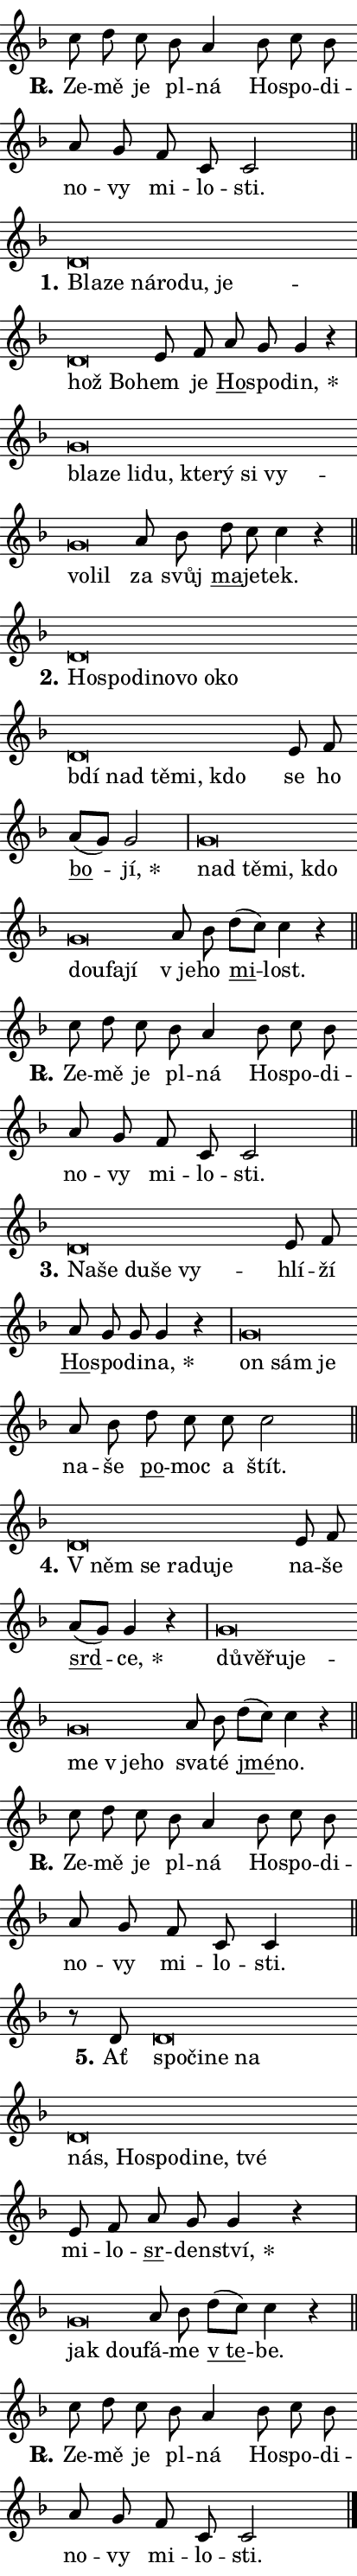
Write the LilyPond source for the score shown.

\version "2.22.1"
\header { tagline = "" }
\paper {
  indent = 0\cm
  top-margin = 0\cm
  right-margin = 0\cm
  bottom-margin = 0\cm
  left-margin = 0\cm
  paper-width = 7\cm
  page-breaking = #ly:one-page-breaking
  system-system-spacing.basic-distance = #11
  score-system-spacing.basic-distance = #11
  ragged-last = ##f
}


%% Author: Thomas Morley
%% https://lists.gnu.org/archive/html/lilypond-user/2020-05/msg00002.html
#(define (line-position grob)
"Returns position of @var[grob} in current system:
   @code{'start}, if at first time-step
   @code{'end}, if at last time-step
   @code{'middle} otherwise
"
  (let* ((col (ly:item-get-column grob))
         (ln (ly:grob-object col 'left-neighbor))
         (rn (ly:grob-object col 'right-neighbor))
         (col-to-check-left (if (ly:grob? ln) ln col))
         (col-to-check-right (if (ly:grob? rn) rn col))
         (break-dir-left
           (and
             (ly:grob-property col-to-check-left 'non-musical #f)
             (ly:item-break-dir col-to-check-left)))
         (break-dir-right
           (and
             (ly:grob-property col-to-check-right 'non-musical #f)
             (ly:item-break-dir col-to-check-right))))
        (cond ((eqv? 1 break-dir-left) 'start)
              ((eqv? -1 break-dir-right) 'end)
              (else 'middle))))

#(define (tranparent-at-line-position vctor)
  (lambda (grob)
  "Relying on @code{line-position} select the relevant enry from @var{vctor}.
Used to determine transparency,"
    (case (line-position grob)
      ((end) (not (vector-ref vctor 0)))
      ((middle) (not (vector-ref vctor 1)))
      ((start) (not (vector-ref vctor 2))))))

noteHeadBreakVisibility =
#(define-music-function (break-visibility)(vector?)
"Makes @code{NoteHead}s transparent relying on @var{break-visibility}"
#{
  \override NoteHead.transparent =
    #(tranparent-at-line-position break-visibility)
#})

#(define delete-ledgers-for-transparent-note-heads
  (lambda (grob)
    "Reads whether a @code{NoteHead} is transparent.
If so this @code{NoteHead} is removed from @code{'note-heads} from
@var{grob}, which is supposed to be @code{LedgerLineSpanner}.
As a result ledgers are not printed for this @code{NoteHead}"
    (let* ((nhds-array (ly:grob-object grob 'note-heads))
           (nhds-list
             (if (ly:grob-array? nhds-array)
                 (ly:grob-array->list nhds-array)
                 '()))
           ;; Relies on the transparent-property being done before
           ;; Staff.LedgerLineSpanner.after-line-breaking is executed.
           ;; This is fragile ...
           (to-keep
             (remove
               (lambda (nhd)
                 (ly:grob-property nhd 'transparent #f))
               nhds-list)))
      ;; TODO find a better method to iterate over grob-arrays, similiar
      ;; to filter/remove etc for lists
      ;; For now rebuilt from scratch
      (set! (ly:grob-object grob 'note-heads)  '())
      (for-each
        (lambda (nhd)
          (ly:pointer-group-interface::add-grob grob 'note-heads nhd))
        to-keep))))

hideNotes = {
  \noteHeadBreakVisibility #begin-of-line-visible
}
unHideNotes = {
  \noteHeadBreakVisibility #all-visible
}

% work-around for resetting accidentals
% https://lilypond.org/doc/v2.23/Documentation/notation/displaying-rhythms#unmetered-music
cadenzaMeasure = {
  \cadenzaOff
  \partial 1024 s1024
  \cadenzaOn
}

#(define-markup-command (accent layout props text) (markup?)
  "Underline accented syllable"
  (interpret-markup layout props
    #{\markup \override #'(offset . 4.3) \underline { #text }#}))

responsum = \markup \concat {
  "R" \hspace #-1.05 \path #0.1 #'((moveto 0 0.07) (lineto 0.9 0.8)) \hspace #0.05 "."
}

\layout {
    \context {
        \Staff
        \remove "Time_signature_engraver"
        \override LedgerLineSpanner.after-line-breaking = #delete-ledgers-for-transparent-note-heads
    }
    \context {
        \Voice {
            \override NoteHead.output-attributes = #'((class . "notehead"))
            \override Hairpin.height = #0.55
        }
    }
    \context {
        \Lyrics {
            \override StanzaNumber.output-attributes = #'((class . "stanzanumber"))
            \override LyricSpace.minimum-distance = #0.9
            \override LyricText.font-name = #"TeX Gyre Schola"
            \override LyricText.font-size = 1
            \override StanzaNumber.font-name = #"TeX Gyre Schola Bold"
            \override StanzaNumber.font-size = 1
        }
    }
}

% magnetic-lyrics.ily
%
%   written by
%     Jean Abou Samra <jean@abou-samra.fr>
%     Werner Lemberg <wl@gnu.org>
%
%   adapted by
%     Jiri Hon <jiri.hon@gmail.com>
%
% Version 2022-Apr-15

% https://www.mail-archive.com/lilypond-user@gnu.org/msg149350.html

#(define (Left_hyphen_pointer_engraver context)
   "Collect syllable-hyphen-syllable occurrences in lyrics and store
them in properties.  This engraver only looks to the left.  For
example, if the lyrics input is @code{foo -- bar}, it does the
following.

@itemize @bullet
@item
Set the @code{text} property of the @code{LyricHyphen} grob between
@q{foo} and @q{bar} to @code{foo}.

@item
Set the @code{left-hyphen} property of the @code{LyricText} grob with
text @q{foo} to the @code{LyricHyphen} grob between @q{foo} and
@q{bar}.
@end itemize

Use this auxiliary engraver in combination with the
@code{lyric-@/text::@/apply-@/magnetic-@/offset!} hook."
   (let ((hyphen #f)
         (text #f))
     (make-engraver
      (acknowledgers
       ((lyric-syllable-interface engraver grob source-engraver)
        (set! text grob)))
      (end-acknowledgers
       ((lyric-hyphen-interface engraver grob source-engraver)
        ;(when (not (grob::has-interface grob 'lyric-space-interface))
          (set! hyphen grob)));)
      ((stop-translation-timestep engraver)
       (when (and text hyphen)
         (ly:grob-set-object! text 'left-hyphen hyphen))
       (set! text #f)
       (set! hyphen #f)))))

#(define (lyric-text::apply-magnetic-offset! grob)
   "If the space between two syllables is less than the value in
property @code{LyricText@/.details@/.squash-threshold}, move the right
syllable to the left so that it gets concatenated with the left
syllable.

Use this function as a hook for
@code{LyricText@/.after-@/line-@/breaking} if the
@code{Left_@/hyphen_@/pointer_@/engraver} is active."
   (let ((hyphen (ly:grob-object grob 'left-hyphen #f)))
     (when hyphen
       (let ((left-text (ly:spanner-bound hyphen LEFT)))
         (when (grob::has-interface left-text 'lyric-syllable-interface)
           (let* ((common (ly:grob-common-refpoint grob left-text X))
                  (this-x-ext (ly:grob-extent grob common X))
                  (left-x-ext
                   (begin
                     ;; Trigger magnetism for left-text.
                     (ly:grob-property left-text 'after-line-breaking)
                     (ly:grob-extent left-text common X)))
                  ;; `delta` is the gap width between two syllables.
                  (delta (- (interval-start this-x-ext)
                            (interval-end left-x-ext)))
                  (details (ly:grob-property grob 'details))
                  (threshold (assoc-get 'squash-threshold details 0.2)))
             (when (< delta threshold)
               (let* (;; We have to manipulate the input text so that
                      ;; ligatures crossing syllable boundaries are not
                      ;; disabled.  For languages based on the Latin
                      ;; script this is essentially a beautification.
                      ;; However, for non-Western scripts it can be a
                      ;; necessity.
                      (lt (ly:grob-property left-text 'text))
                      (rt (ly:grob-property grob 'text))
                      (is-space (grob::has-interface hyphen 'lyric-space-interface))
                      (space (if is-space " " ""))
                      (space-markup (grob-interpret-markup grob " "))
                      (space-size (interval-length (ly:stencil-extent space-markup X)))
                      (extra-delta (if is-space space-size 0))
                      ;; Append new syllable.
                      (ltrt-space (if (and (string? lt) (string? rt))
                                (string-append lt space rt)
                                (make-concat-markup (list lt space rt))))
                      ;; Right-align `ltrt` to the right side.
                      (ltrt-space-markup (grob-interpret-markup
                               grob
                               (make-translate-markup
                                (cons (interval-length this-x-ext) 0)
                                (make-right-align-markup ltrt-space)))))
                 (begin
                   ;; Don't print `left-text`.
                   (ly:grob-set-property! left-text 'stencil #f)
                   ;; Set text and stencil (which holds all collected
                   ;; syllables so far) and shift it to the left.
                   (ly:grob-set-property! grob 'text ltrt-space)
                   (ly:grob-set-property! grob 'stencil ltrt-space-markup)
                   (ly:grob-translate-axis! grob (- (- delta extra-delta)) X))))))))))


#(define (lyric-hyphen::displace-bounds-first grob)
   ;; Make very sure this callback isn't triggered too early.
   (let ((left (ly:spanner-bound grob LEFT))
         (right (ly:spanner-bound grob RIGHT)))
     (ly:grob-property left 'after-line-breaking)
     (ly:grob-property right 'after-line-breaking)
     (ly:lyric-hyphen::print grob)))

squashThreshold = #0.4

\layout {
  \context {
    \Lyrics
    \consists #Left_hyphen_pointer_engraver
    \override LyricText.after-line-breaking =
      #lyric-text::apply-magnetic-offset!
    \override LyricHyphen.stencil = #lyric-hyphen::displace-bounds-first
    \override LyricText.details.squash-threshold = \squashThreshold
    \override LyricHyphen.minimum-distance = 0
    \override LyricHyphen.minimum-length = \squashThreshold
  }
}

squash = \override LyricText.details.squash-threshold = 9999
unSquash = \override LyricText.details.squash-threshold = \squashThreshold

left = \override LyricText.self-alignment-X = #LEFT
unLeft = \revert LyricText.self-alignment-X

starOffset = #(lambda (grob) 
                (let ((x_offset (ly:self-alignment-interface::aligned-on-x-parent grob)))
                  (if (= x_offset 0) 0 (+ x_offset 1.2))))

star = #(define-music-function (syllable)(string?)
"Append star separator at the end of a syllable"
#{
  \once \override LyricText.X-offset = #starOffset
  \lyricmode { \markup {
    #syllable
    \override #'((font-name . "TeX Gyre Schola Bold")) \hspace #0.2 \lower #0.65 \larger "*"
  } }
#})

starAccent = #(define-music-function (syllable)(string?)
"Append star separator at the end of a syllable and make accent"
#{
  \once \override LyricText.X-offset = #starOffset
  \lyricmode { \markup {
    \accent #syllable
    \override #'((font-name . "TeX Gyre Schola Bold")) \hspace #0.2 \lower #0.65 \larger "*"
  } }
#})

breath = #(define-music-function (syllable)(string?)
"Append breathing indicator at the end of a syllable"
#{
  \lyricmode { \markup { #syllable "+" } }
#})

optionalBreath = #(define-music-function (syllable)(string?)
"Append optional breathing indicator at the end of a syllable"
#{
  \lyricmode { \markup { #syllable "(+)" } }
#})


\score {
    <<
        \new Voice = "melody" { \cadenzaOn \key f \major \relative { c''8 d c bes a4 \bar "" bes8 c bes \bar "" a g \bar "" f c c2 \cadenzaMeasure \bar "||" \break }
\relative { d'\breve*1/16 \hideNotes \breve*1/16 \bar "" \breve*1/16 \bar "" \breve*1/16 \bar "" \breve*1/16 \bar "" \breve*1/16 \bar "" \breve*1/16 \breve*1/16 \bar "" \unHideNotes e8 f \bar "" a g g4 r \cadenzaMeasure \bar "|" g\breve*1/16 \hideNotes \breve*1/16 \bar "" \breve*1/16 \bar "" \breve*1/16 \bar "" \breve*1/16 \bar "" \breve*1/16 \bar "" \breve*1/16 \bar "" \breve*1/16 \bar "" \breve*1/16 \breve*1/16 \bar "" \unHideNotes a8 bes \bar "" d c c4 r \cadenzaMeasure \bar "||" \break }
\relative { d'\breve*1/16 \hideNotes \breve*1/16 \bar "" \breve*1/16 \bar "" \breve*1/16 \bar "" \breve*1/16 \bar "" \breve*1/16 \bar "" \breve*1/16 \bar "" \breve*1/16 \bar "" \breve*1/16 \bar "" \breve*1/16 \bar "" \breve*1/16 \breve*1/16 \bar "" \unHideNotes e8 f \bar "" a[( g)] g2 \cadenzaMeasure \bar "|" g\breve*1/16 \hideNotes \breve*1/16 \bar "" \breve*1/16 \bar "" \breve*1/16 \bar "" \breve*1/16 \bar "" \breve*1/16 \breve*1/16 \bar "" \unHideNotes a8 bes \bar "" d[( c)] c4 r \cadenzaMeasure \bar "||" \break }
\relative { c''8 d c bes a4 \bar "" bes8 c bes \bar "" a g \bar "" f c c2 \cadenzaMeasure \bar "||" \break }
\relative { d'\breve*1/16 \hideNotes \breve*1/16 \bar "" \breve*1/16 \bar "" \breve*1/16 \breve*1/16 \bar "" \unHideNotes e8 f \bar "" a g g g4 r \cadenzaMeasure \bar "|" g\breve*1/16 \hideNotes \breve*1/16 \breve*1/16 \bar "" \unHideNotes a8 bes \bar "" d c c c2 \cadenzaMeasure \bar "||" \break }
\relative { d'\breve*1/16 \hideNotes \breve*1/16 \bar "" \breve*1/16 \bar "" \breve*1/16 \breve*1/16 \bar "" \unHideNotes e8 f \bar "" a[( g)] g4 r \cadenzaMeasure \bar "|" g\breve*1/16 \hideNotes \breve*1/16 \bar "" \breve*1/16 \bar "" \breve*1/16 \bar "" \breve*1/16 \bar "" \breve*1/16 \breve*1/16 \bar "" \unHideNotes a8 bes \bar "" d[( c)] c4 r \cadenzaMeasure \bar "||" \break }
\relative { c''8 d c bes a4 \bar "" bes8 c bes \bar "" a g \bar "" f c c4 \cadenzaMeasure \bar "||" \break }
\relative { r8 d'8 d\breve*1/16 \hideNotes \breve*1/16 \bar "" \breve*1/16 \bar "" \breve*1/16 \bar "" \breve*1/16 \bar "" \breve*1/16 \bar "" \breve*1/16 \bar "" \breve*1/16 \bar "" \breve*1/16 \breve*1/16 \bar "" \unHideNotes e8 f \bar "" a g g4 r \cadenzaMeasure \bar "|" g\breve*1/16 \hideNotes \breve*1/16 \bar "" \unHideNotes a8 bes \bar "" d[( c)] c4 r \cadenzaMeasure \bar "||" \break }
\relative { c''8 d c bes a4 \bar "" bes8 c bes \bar "" a g \bar "" f c c2 \cadenzaMeasure \bar "||" \break } \bar "|." }
        \new Lyrics \lyricsto "melody" { \lyricmode { \set stanza = \responsum
Ze -- mě je pl -- ná Ho -- spo -- di -- no -- vy mi -- lo -- sti.
\set stanza = "1."
\left Bla -- \squash ze ná -- ro -- du, je -- hož Bo -- \unLeft \unSquash hem je \markup \accent Ho -- spo -- \star din, \left bla -- \squash ze li -- du, kte -- rý si vy -- vo -- lil \unLeft \unSquash za svůj \markup \accent ma -- je -- tek.
\set stanza = "2."
\left Ho -- \squash spo -- di -- no -- vo o -- ko bdí nad tě -- mi, kdo \unLeft \unSquash se ho \markup \accent bo -- \star jí, \left nad \squash tě -- mi, kdo dou -- fa -- jí \unLeft \unSquash "v je" -- ho \markup \accent mi -- lost.
\set stanza = \responsum
Ze -- mě je pl -- ná Ho -- spo -- di -- no -- vy mi -- lo -- sti.
\set stanza = "3."
\left Na -- \squash še du -- še vy -- \unLeft \unSquash hlí -- ží \markup \accent Ho -- spo -- di -- \star na, \left on \squash sám je \unLeft \unSquash na -- še \markup \accent po -- moc a štít.
\set stanza = "4."
\left "V něm" \squash se ra -- du -- je \unLeft \unSquash na -- še \markup \accent srd -- \star ce, \left dů -- \squash vě -- řu -- je -- me "v je" -- ho \unLeft \unSquash sva -- té \markup \accent jmé -- no.
\set stanza = \responsum
Ze -- mě je pl -- ná Ho -- spo -- di -- no -- vy mi -- lo -- sti.
\set stanza = "5."
Ať \left spo -- \squash či -- ne na nás, Ho -- spo -- di -- ne, tvé \unLeft \unSquash mi -- lo -- \markup \accent sr -- den -- \star ství, \left jak \squash dou -- \unLeft \unSquash fá -- me \markup \accent "v te" -- be.
\set stanza = \responsum
Ze -- mě je pl -- ná Ho -- spo -- di -- no -- vy mi -- lo -- sti. } }
    >>
    \layout {}
}
